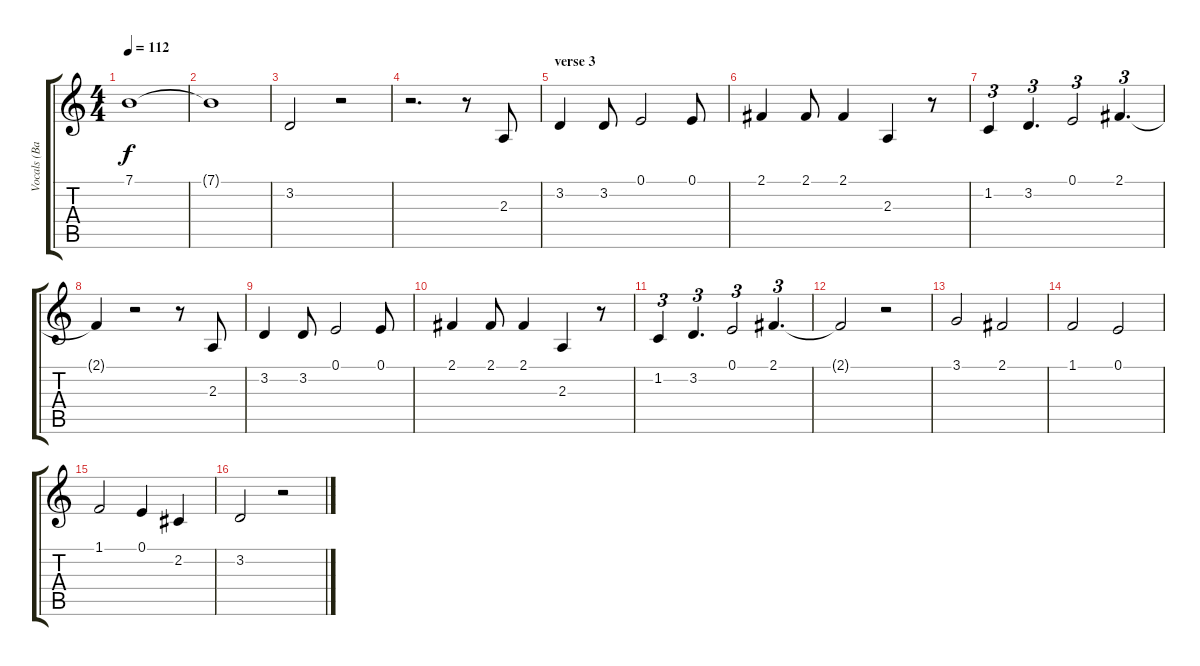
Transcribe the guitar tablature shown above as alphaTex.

\track ("Vocals (Barrett)" "Vocals (Ba") {instrument lead6voice}
\staff {score tabs}
\tuning (E4 B3 G3 D3 A2 E2) {hide}
\ts (4 4)
\tempo 112
\clef g2
\ks c
7.1.1{dy f} |
7.1{t}.1 |
3.2.2 r.2 |
r.2{d} r.8 2.3.8 |
\section ("" "verse 3")
3.2.4 3.2.8 0.1.2 0.1.8 |
2.1.4 2.1.8 2.1.4 2.3.4 r.8 |
1.2.4{tu (3 2)} 3.2.4{d tu (3 2)} 0.1.2{tu (3 2)} 2.1.4{d tu (3 2)} |
2.1{t}.4 r.2 r.8 2.3.8 |
3.2.4 3.2.8 0.1.2 0.1.8 |
2.1.4 2.1.8 2.1.4 2.3.4 r.8 |
1.2.4{tu (3 2)} 3.2.4{d tu (3 2)} 0.1.2{tu (3 2)} 2.1.4{d tu (3 2)} |
2.1{t}.2 r.2 |
3.1.2 2.1.2 |
1.1.2 0.1.2 |
1.1.2 0.1.4 2.2.4 |
3.2.2 r.2
